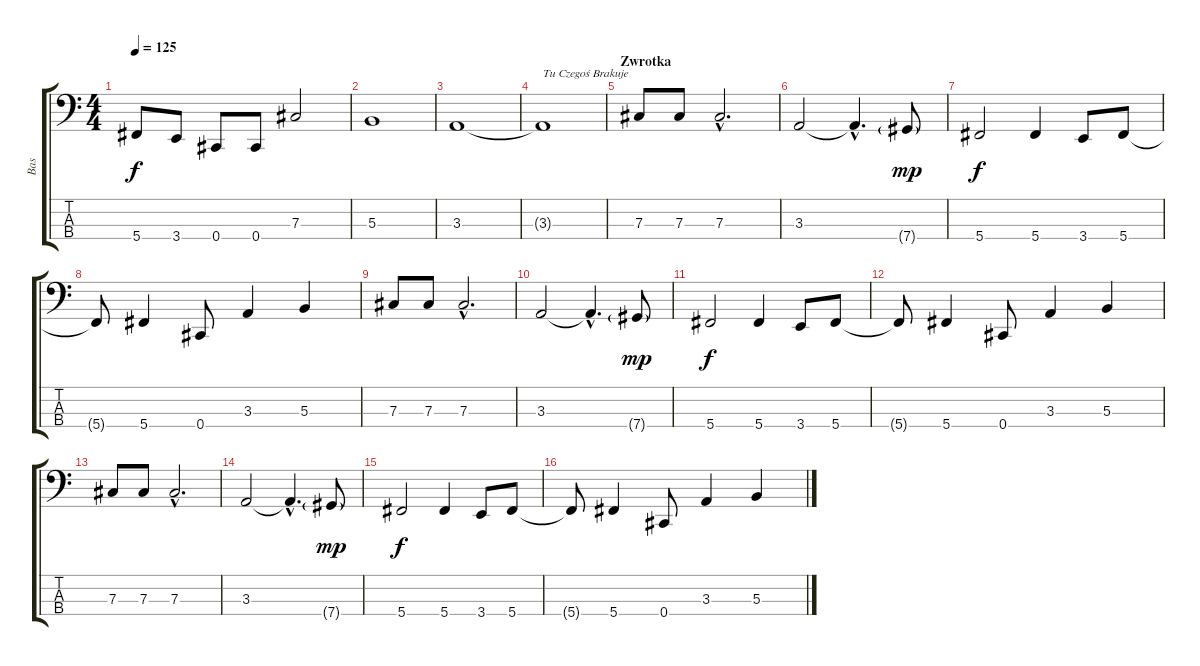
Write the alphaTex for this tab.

\track ("Bas" "Bas") {instrument electricbassfinger}
\staff {score tabs}
\tuning (E2 B1 Gb1 Db1) {hide}
\ts (4 4)
\tempo 125
\clef f4
\ks c
5.4.8{dy f} 3.4.8 0.4.8 0.4.8 7.3.2 |
5.3.1 |
3.3.1 |
3.3{t}.1{txt "Tu Czegoś Brakuje"} |
\section ("" "Zwrotka")
7.3.8 7.3.8 7.3{hac}.2{d} |
3.3.2 3.3{hac t}.4{d} 7.4{g}.8{dy mp} |
5.4.2{dy f} 5.4.4 3.4.8 5.4.8 |
5.4{t}.8 5.4.4 0.4.8 3.3.4 5.3.4 |
7.3.8 7.3.8 7.3{hac}.2{d} |
3.3.2 3.3{hac t}.4{d} 7.4{g}.8{dy mp} |
5.4.2{dy f} 5.4.4 3.4.8 5.4.8 |
5.4{t}.8 5.4.4 0.4.8 3.3.4 5.3.4 |
7.3.8 7.3.8 7.3{hac}.2{d} |
3.3.2 3.3{hac t}.4{d} 7.4{g}.8{dy mp} |
5.4.2{dy f} 5.4.4 3.4.8 5.4.8 |
5.4{t}.8 5.4.4 0.4.8 3.3.4 5.3.4
